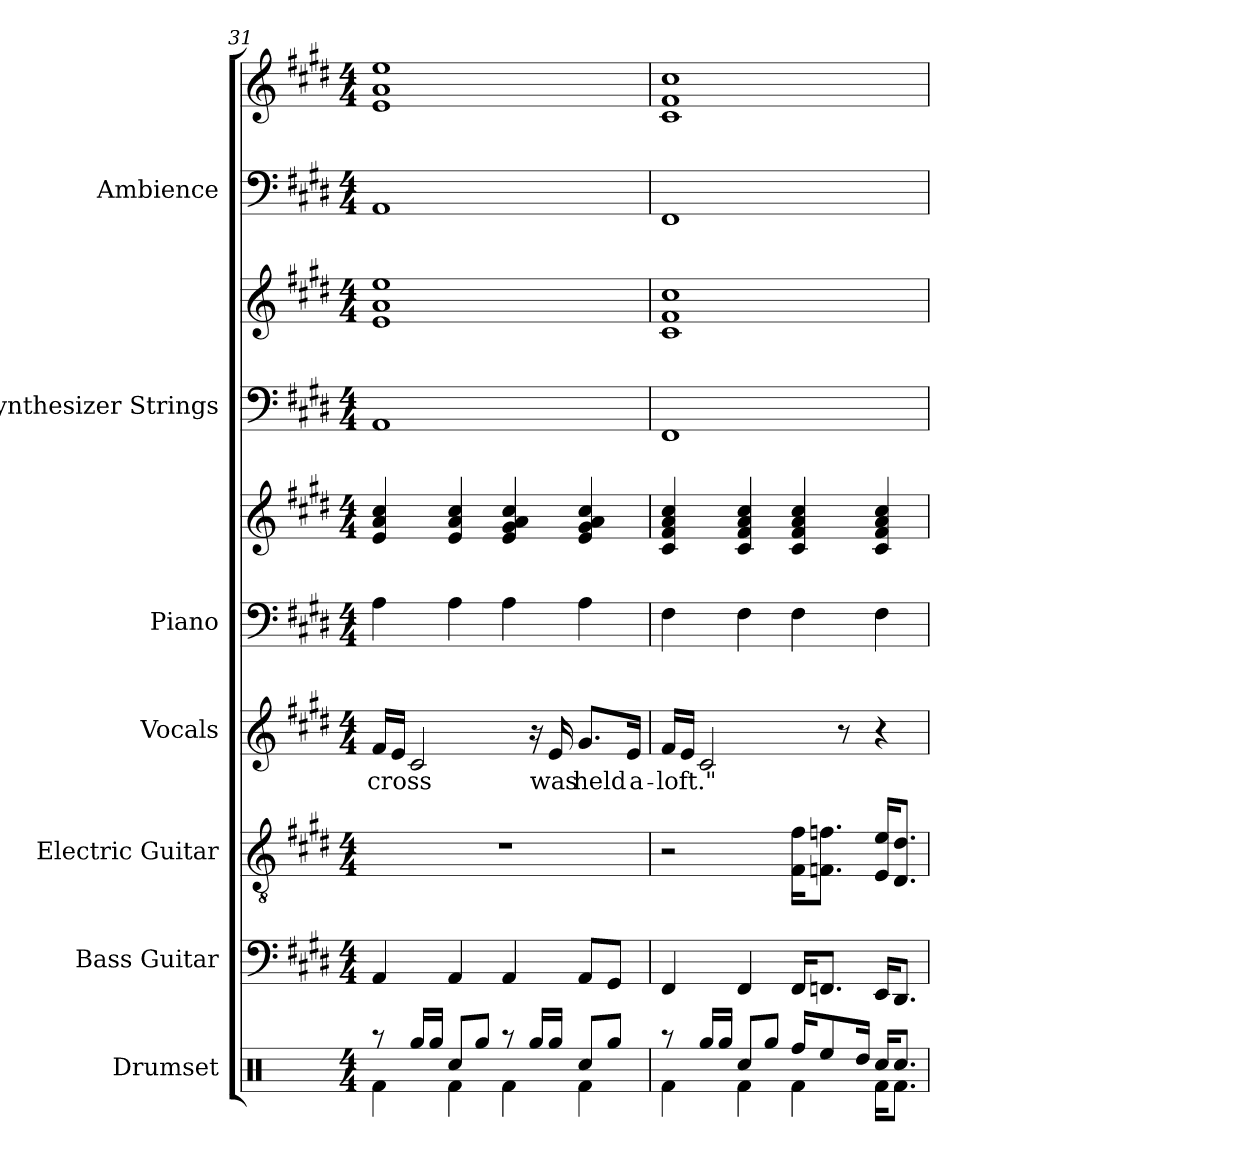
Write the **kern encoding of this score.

**kern	**kern	**kern	**kern	**text	**kern	**kern	**kern	**kern	**kern	**kern
*part7	*part6	*part5	*part4	*part4	*part3	*part3	*part2	*part2	*part1	*part1
*staff10	*staff9	*staff8	*staff7	*staff7	*staff6	*staff5	*staff4	*staff3	*staff2	*staff1
*I"Drumset	*I"Bass Guitar	*I"Electric Guitar	*I"Vocals	*	*I"Piano	*	*I"Synthesizer Strings	*	*I"Ambience	*
*I'D. Set	*I'B. Guit.	*I'E. Guit.	*I'Voc.	*	*I'Pno.	*	*I'Syn. Str.	*	*I'Amb.	*
*clefX	*clefF4	*clefGv2	*clefG2	*	*clefF4	*clefG2	*clefF4	*clefG2	*clefF4	*clefG2
*	*ITrd7c12	*	*	*	*	*	*	*	*	*
*k[]	*k[f#c#g#d#]	*k[f#c#g#d#]	*k[f#c#g#d#]	*	*k[f#c#g#d#]	*k[f#c#g#d#]	*k[f#c#g#d#]	*k[f#c#g#d#]	*k[f#c#g#d#]	*k[f#c#g#d#]
*M4/4	*M4/4	*M4/4	*M4/4	*	*M4/4	*M4/4	*M4/4	*M4/4	*M4/4	*M4/4
=31	=31	=31	=31	=31	=31	=31	=31	=31	=31	=31
*^	*	*	*	*	*	*	*	*	*	*
!	!	!	!	!	!LO:LY:b	!	!	!	!	!	!
8r	4Rf\	4AAA/	1r	16f#/LL	cross	4A\	4e/ 4a/ 4cc#/	1AA	1e 1a 1ee	1AA	1e 1a 1ee
.	.	.	.	16e/JJ	.	.	.	.	.	.	.
16Rgg/LL	.	.	.	2c#/	.	.	.	.	.	.	.
16Rgg/JJ	.	.	.	.	.	.	.	.	.	.	.
8Rcc/L	4Rf\	4AAA/	.	.	.	4A\	4e/ 4a/ 4cc#/	.	.	.	.
8Rgg/J	.	.	.	.	.	.	.	.	.	.	.
8r	4Rf\	4AAA/	.	.	.	4A\	4e/ 4g#/ 4a/ 4cc#/	.	.	.	.
16Rgg/LL	.	.	.	16r	.	.	.	.	.	.	.
!	!	!	!	!	!LO:LY:b	!	!	!	!	!	!
16Rgg/JJ	.	.	.	16e/	was	.	.	.	.	.	.
!	!	!	!	!	!LO:LY:b	!	!	!	!	!	!
8Rcc/L	4Rf\	8AAA/L	.	8.g#/L	held	4A\	4e/ 4g#/ 4a/ 4cc#/	.	.	.	.
8Rgg/J	.	8GGG#/J	.	.	.	.	.	.	.	.	.
!	!	!	!	!	!LO:LY:b	!	!	!	!	!	!
.	.	.	.	16e/Jk	a-	.	.	.	.	.	.
=32	=32	=32	=32	=32	=32	=32	=32	=32	=32	=32	=32
!	!	!	!	!	!LO:LY:b	!	!	!	!	!	!
8r	4Rf\	4FFF#/	2r	16f#/LL	-loft."	4F#\	4c#/ 4f#/ 4a/ 4cc#/	1FF#	1c# 1f# 1cc#	1FF#	1c# 1f# 1cc#
.	.	.	.	16e/JJ	.	.	.	.	.	.	.
16Rgg/LL	.	.	.	2c#/	.	.	.	.	.	.	.
16Rgg/JJ	.	.	.	.	.	.	.	.	.	.	.
8Rcc/L	4Rf\	4FFF#/	.	.	.	4F#\	4c#/ 4f#/ 4a/ 4cc#/	.	.	.	.
8Rgg/J	.	.	.	.	.	.	.	.	.	.	.
16Rff/KL	4Rf\	16FFF#/KL	16F#\ 16f#\KL	.	.	4F#\	4c#/ 4f#/ 4a/ 4cc#/	.	.	.	.
8Ree/	.	8.FFFn/J	8.Fn\ 8.fn\J	.	.	.	.	.	.	.	.
.	.	.	.	8r	.	.	.	.	.	.	.
16Rdd/Jk	.	.	.	.	.	.	.	.	.	.	.
16Rcc/KL	16Rf\KL	16EEE/KL	16E/ 16e/KL	4r	.	4F#\	4c#/ 4f#/ 4a/ 4cc#/	.	.	.	.
8.Rcc/J	8.Rf\J	8.DDD#/J	8.D#/ 8.d#/J	.	.	.	.	.	.	.	.
*v	*v	*	*	*	*	*	*	*	*	*	*
=	=	=	=	=	=	=	=	=	=	=
*-	*-	*-	*-	*-	*-	*-	*-	*-	*-	*-
